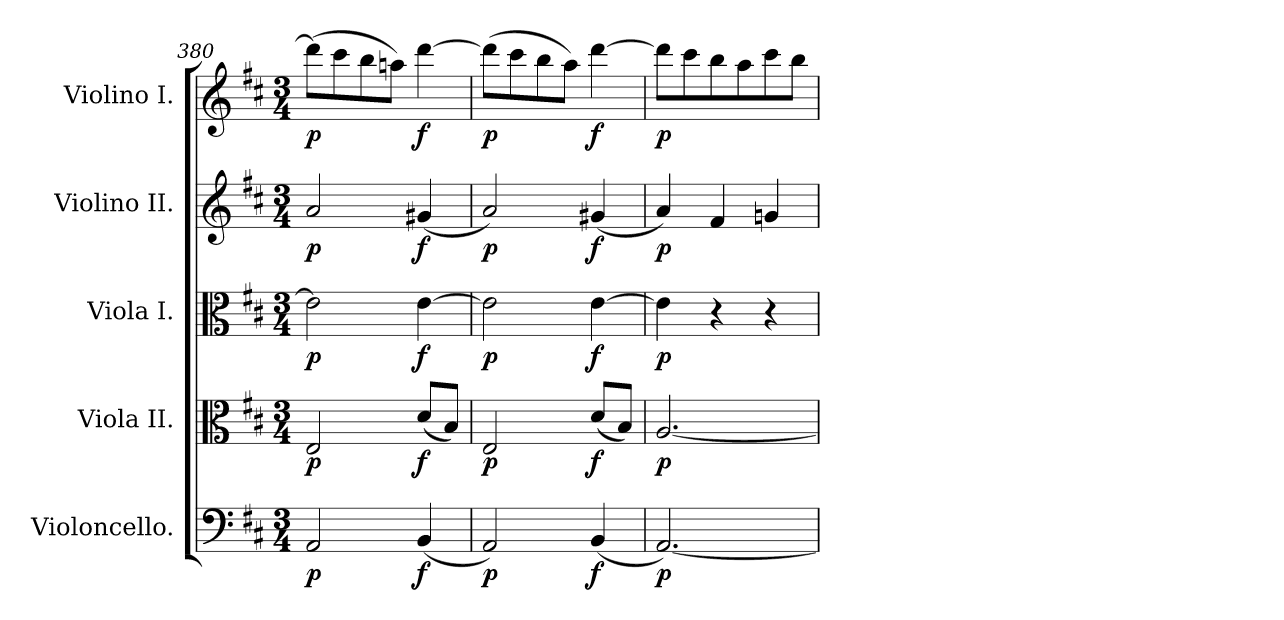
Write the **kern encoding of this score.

**kern	**dynam	**kern	**dynam	**kern	**dynam	**kern	**dynam	**kern	**dynam
*part5	*part5	*part4	*part4	*part3	*part3	*part2	*part2	*part1	*part1
*staff5	*staff5	*staff4	*staff4	*staff3	*staff3	*staff2	*staff2	*staff1	*staff1
*I"Violoncello.	*	*I"Viola II.	*	*I"Viola I.	*	*I"Violino II.	*	*I"Violino I.	*
*I'Vc	*	*I'Vla	*	*I'Vla	*	*I'Vln	*	*I'Vln	*
*clefF4	*	*clefC3	*	*clefC3	*	*clefG2	*	*clefG2	*
*k[f#c#]	*	*k[f#c#]	*	*k[f#c#]	*	*k[f#c#]	*	*k[f#c#]	*
*M3/4	*	*M3/4	*	*M3/4	*	*M3/4	*	*M3/4	*
=380	=380	=380	=380	=380	=380	=380	=380	=380	=380
!	!LO:DY:b	!	!LO:DY:b	!	!LO:DY:b	!	!LO:DY:b	!	!LO:DY:b
2AA/	p	2E/	p	2e\]	p	2a/	p	(>8ddd\L]	p
.	.	.	.	.	.	.	.	8ccc#\	.
.	.	.	.	.	.	.	.	8bb\	.
.	.	.	.	.	.	.	.	8aan\J)	.
!	!LO:DY:b	!	!LO:DY:b	!	!LO:DY:b	!	!LO:DY:b	!	!LO:DY:b
(<4BB/	f	(<8d/L	f	[4e\	f	(<4g#X/	f	[4ddd\	f
.	.	8B/J)	.	.	.	.	.	.	.
=381	=381	=381	=381	=381	=381	=381	=381	=381	=381
!	!LO:DY:b	!	!LO:DY:b	!	!LO:DY:b	!	!LO:DY:b	!	!LO:DY:b
2AA/)	p	2E/	p	2e\]	p	2a/)	p	(>8ddd\L]	p
.	.	.	.	.	.	.	.	8ccc#\	.
.	.	.	.	.	.	.	.	8bb\	.
.	.	.	.	.	.	.	.	8aa\J)	.
!	!LO:DY:b	!	!LO:DY:b	!	!LO:DY:b	!	!LO:DY:b	!	!LO:DY:b
(<4BB/	f	(<8d/L	f	[4e\	f	(<4g#X/	f	[4ddd\	f
.	.	8B/J)	.	.	.	.	.	.	.
=382	=382	=382	=382	=382	=382	=382	=382	=382	=382
!	!LO:DY:b	!	!LO:DY:b	!	!LO:DY:b	!	!LO:DY:b	!	!LO:DY:b
[2.AA/)	p	[2.A/	p	4e\]	p	4a/)	p	8ddd\L]	p
.	.	.	.	.	.	.	.	8ccc#\	.
.	.	.	.	4r	.	4f#/	.	8bb\	.
.	.	.	.	.	.	.	.	8aa\	.
.	.	.	.	4r	.	4gn/	.	8ccc#\	.
.	.	.	.	.	.	.	.	8bb\J	.
=	=	=	=	=	=	=	=	=	=
*-	*-	*-	*-	*-	*-	*-	*-	*-	*-
